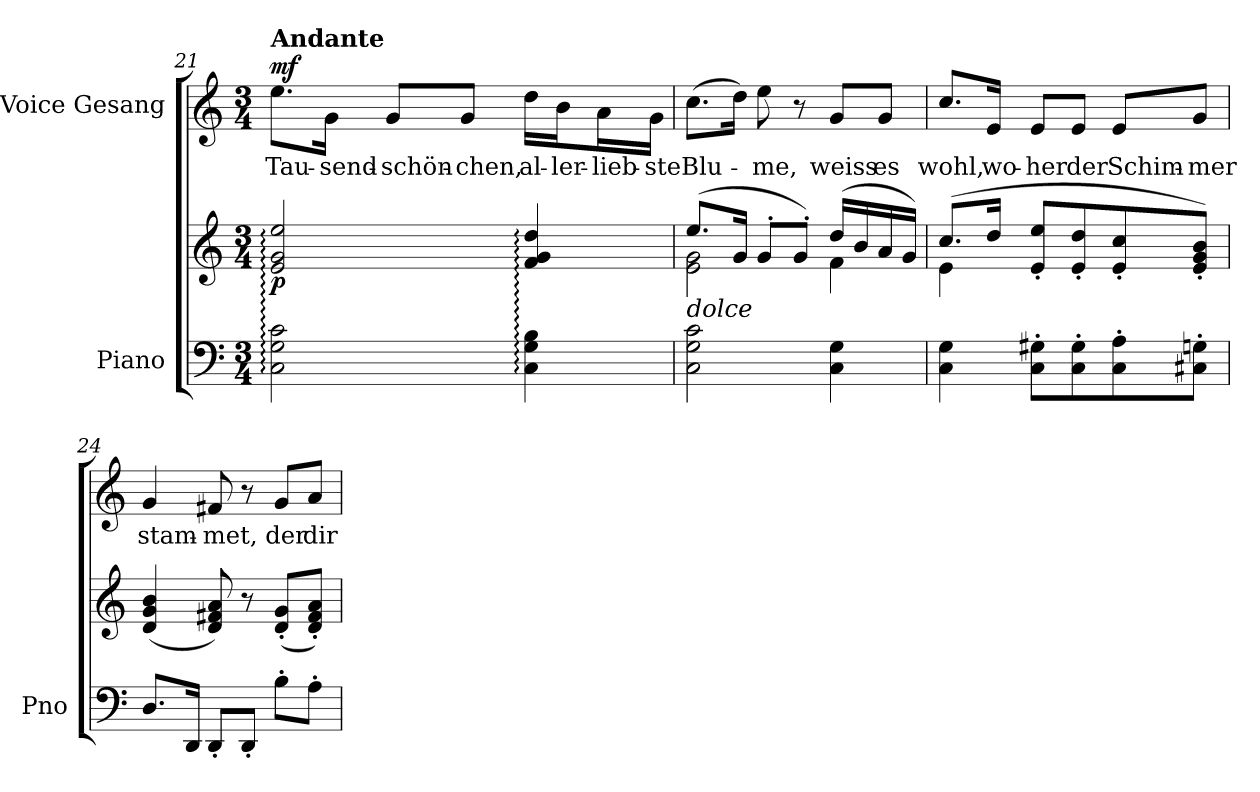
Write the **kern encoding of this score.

**kern	**kern	**dynam	**kern	**text	**dynam
*part2	*part2	*part2	*part1	*part1	*part1
*staff3	*staff2	*staff2/3	*staff1	*staff1	*staff1
*I"Piano	*	*	*I"Voice Gesang	*	*
*I'Pno	*	*	*	*	*
!!LO:PB:g=z
*clefF4	*clefG2	*	*clefG2	*	*
*k[]	*k[]	*	*k[]	*	*
*M3/4	*M3/4	*	*M3/4	*	*
=21	=21	=21	=21	=21	=21
!	!	!	!LO:TX:a:B:t=Andante	!	!
!	!	!LO:DY:b	!	!LO:LY:b	!LO:DY:a
2C\:: 2G\:: 2c\::	2e/:: 2g/:: 2ee/::	p	8.ee\L	Tau-	mf
!	!	!	!	!LO:LY:b	!
.	.	.	16g\Jk	-send-	.
!	!	!	!	!LO:LY:b	!
.	.	.	8g/L	-schön-	.
!	!	!	!	!LO:LY:b	!
.	.	.	8g/J	-chen,	.
!	!	!	!	!LO:LY:b	!
4C\:: 4G\:: 4B\::	4f/:: 4g/:: 4dd/::	.	16dd\LL	al-	.
!	!	!	!	!LO:LY:b	!
.	.	.	16b\J	-ler-	.
!	!	!	!	!LO:LY:b	!
.	.	.	16a\L	-lieb-	.
!	!	!	!	!LO:LY:b	!
.	.	.	16g\JJ	-ste	.
=22	=22	=22	=22	=22	=22
*	*^	*	*	*	*
!	!LO:TX:b:i:t=dolce	!	!	!	!	!
!	!	!	!	!	!LO:LY:b	!
2C\ 2G\ 2c\	(8.ee/L	2e\ 2g\	.	(8.cc\L	Blu-	.
.	16g/Jk	.	.	16dd\Jk)	.	.
!	!	!	!	!	!LO:LY:b	!
.	8g'/L	.	.	8ee\	-me,	.
.	8g'/J)	.	.	8r	.	.
!	!	!	!	!	!LO:LY:b	!
4C\ 4G\	(16dd/LL	4f\	.	8g/L	weiss	.
.	16b/	.	.	.	.	.
!	!	!	!	!	!LO:LY:b	!
.	16a/	.	.	8g/J	es	.
.	16g/JJ)	.	.	.	.	.
=23	=23	=23	=23	=23	=23	=23
!	!	!	!	!	!LO:LY:b	!
4C\ 4G\	(8.cc/L	4e\	.	8.cc/L	wohl,	.
!	!	!	!	!	!LO:LY:b	!
.	16dd/Jk	.	.	16e/Jk	wo-	.
!	!	!	!	!	!LO:LY:b	!
8C\' 8G#X\'L	8e/' 8ee/'L	2ryy	.	8e/L	-her	.
!	!	!	!	!	!LO:LY:b	!
8C\' 8G#\'	8e/' 8dd/'	.	.	8e/J	der	.
!	!	!	!	!	!LO:LY:b	!
8C\' 8A\'	8e/' 8cc/'	.	.	8e/L	Schim-	.
!	!	!	!	!	!LO:LY:b	!
8C#X\' 8Gn\'J	8e/' 8g/' 8b/'J)	.	.	8g/J	-mer	.
*	*v	*v	*	*	*	*
!!LO:LB:g=z
=24	=24	=24	=24	=24	=24
!	!	!	!	!LO:LY:b	!
8.D/L	(>4d/ 4g/ 4b/	.	4g/	stam-	.
16DD/Jk	.	.	.	.	.
!	!	!	!	!LO:LY:b	!
8DD'/L	8d/ 8f#X/ 8a/)	.	8f#X/	-met,	.
8DD'/J	8r	.	8r	.	.
!	!	!	!	!LO:LY:b	!
8B'\L	(8d/' 8g/'L	.	8g/L	der	.
!	!	!	!	!LO:LY:b	!
8A'\J	8d/' 8f#/' 8a/'J)	.	8a/J	dir	.
=	=	=	=	=	=
*-	*-	*-	*-	*-	*-
